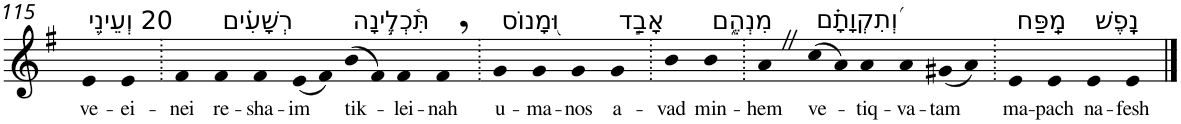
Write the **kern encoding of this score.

**kern	**text
*part1	*part1
*staff1	*staff1
*I"Piano	*
*I'Pno	*
!!LO:PB:g=z
*clefG2	*
*k[f#]	*
*G:	*
=115	=115
!LO:TX:a:t=20 וְעֵינֵ֥י	!
!	!LO:LY:b
4e	ve-
!	!LO:LY:b
4e	-ei-
=116.	=116.
!	!LO:LY:b
4f#	-nei
!LO:TX:a:t=רְשָׁעִ֗ים	!
!	!LO:LY:b
4f#	re-
!	!LO:LY:b
4f#	-sha-
!	!LO:LY:b
(8e	-im
8f#)	.
!LO:TX:a:t=תִּ֫כְלֶ֥ינָה	!
!	!LO:LY:b
(8b	tik-
8f#)	.
!	!LO:LY:b
4f#	-lei-
!	!LO:LY:b
4f#,	-nah
=117.	=117.
!LO:TX:a:t=וּ֭מָנוֹס	!
!	!LO:LY:b
4g	u-
!	!LO:LY:b
4g	-ma-
!	!LO:LY:b
4g	-nos
!LO:TX:a:t=אָבַ֣ד	!
!	!LO:LY:b
4g	a-
=118.	=118.
!	!LO:LY:b
4b	-vad
!LO:TX:a:t=מִנְהֶ֑ם	!
!	!LO:LY:b
4b	min-
=119.	=119.
!	!LO:LY:b
4aZ	-hem
!LO:TX:a:t=וְ֝תִקְוָתָ֗ם	!
!	!LO:LY:b
(8cc	ve-
8a)	.
!	!LO:LY:b
4a	-tiq-
!	!LO:LY:b
4a	-va-
!	!LO:LY:b
(8g#X	-tam
8a)	.
=120.	=120.
!LO:TX:a:t=מַֽפַּח	!
!	!LO:LY:b
4e	ma-
!	!LO:LY:b
4e	-pach
!LO:TX:a:t=נָֽפֶשׁ	!
!	!LO:LY:b
4e	na-
!	!LO:LY:b
4e	-fesh
==	==
*-	*-
